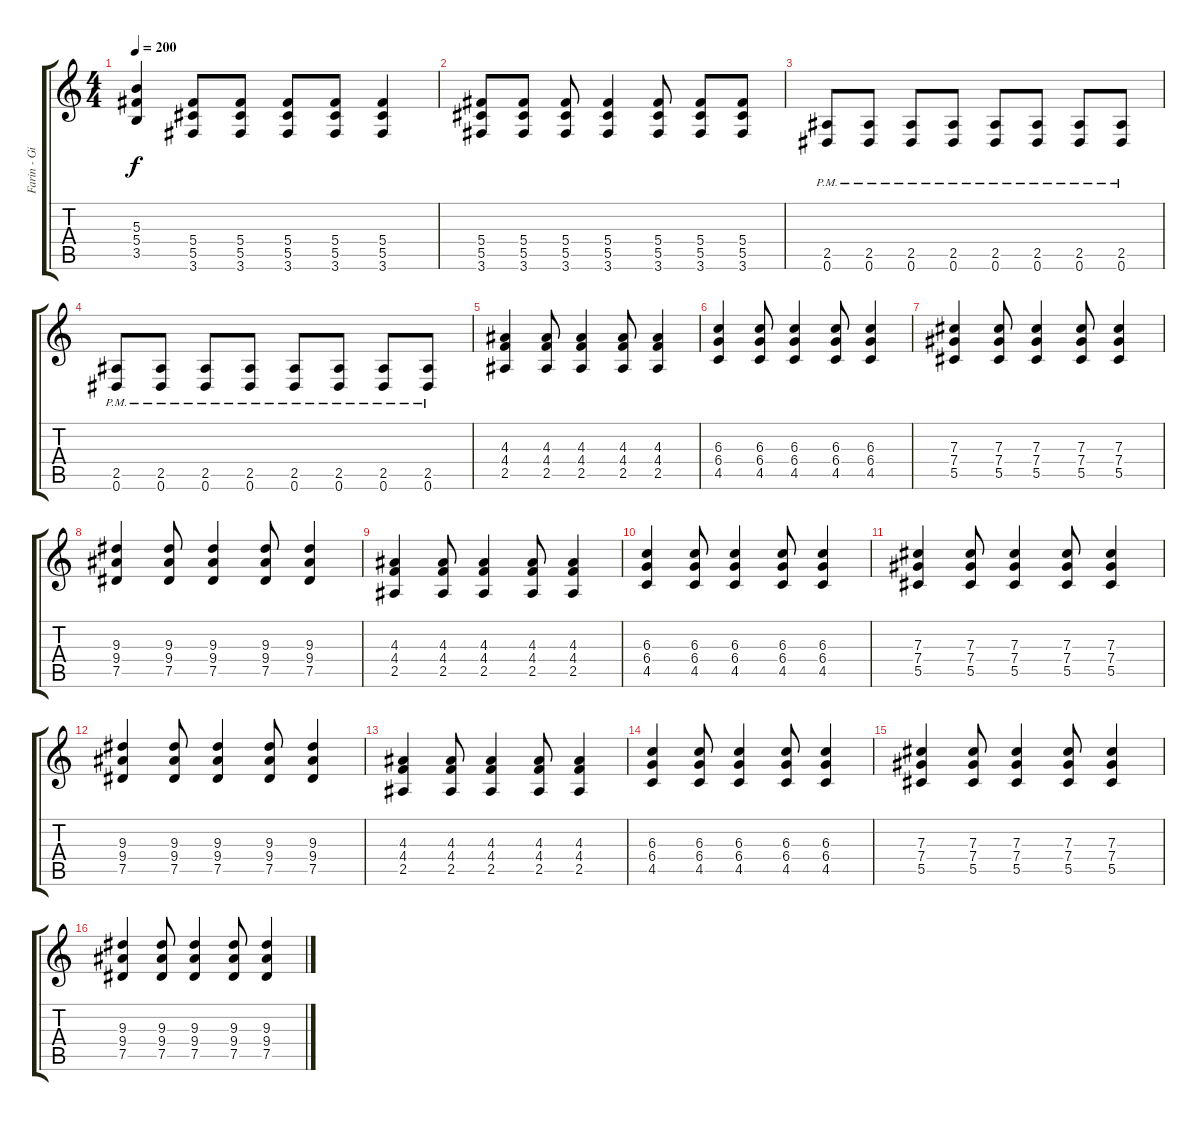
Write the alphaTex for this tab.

\track ("Farin - Gitarre" "Farin - Gi") {instrument overdrivenguitar}
\staff {score tabs}
\tuning (Eb4 Bb3 Gb3 Db3 Ab2 Eb2) {hide}
\ts (4 4)
\tempo 200
\clef g2
\ks c
(5.3{t} 5.4{t} 3.5{t}).4{dy f} (5.4 5.5 3.6).8 (5.4 5.5 3.6).8 (5.4 5.5 3.6).8 (5.4 5.5 3.6).8 (5.4 5.5 3.6).4 |
(5.4 5.5 3.6).8 (5.4 5.5 3.6).8 (5.4 5.5 3.6).8 (5.4 5.5 3.6).4 (5.4 5.5 3.6).8 (5.4 5.5 3.6).8 (5.4 5.5 3.6).8 |
(2.5{pm} 0.6{pm}).8 (2.5{pm} 0.6{pm}).8 (2.5{pm} 0.6{pm}).8 (2.5{pm} 0.6{pm}).8 (2.5{pm} 0.6{pm}).8 (2.5{pm} 0.6{pm}).8 (2.5{pm} 0.6{pm}).8 (2.5{pm} 0.6{pm}).8 |
(2.5{pm} 0.6{pm}).8 (2.5{pm} 0.6{pm}).8 (2.5{pm} 0.6{pm}).8 (2.5{pm} 0.6{pm}).8 (2.5{pm} 0.6{pm}).8 (2.5{pm} 0.6{pm}).8 (2.5{pm} 0.6{pm}).8 (2.5{pm} 0.6{pm}).8 |
(4.3 4.4 2.5).4 (4.3 4.4 2.5).8 (4.3 4.4 2.5).4 (4.3 4.4 2.5).8 (4.3 4.4 2.5).4 |
(6.3 6.4 4.5).4 (6.3 6.4 4.5).8 (6.3 6.4 4.5).4 (6.3 6.4 4.5).8 (6.3 6.4 4.5).4 |
(7.3 7.4 5.5).4 (7.3 7.4 5.5).8 (7.3 7.4 5.5).4 (7.3 7.4 5.5).8 (7.3 7.4 5.5).4 |
(9.3 9.4 7.5).4 (9.3 9.4 7.5).8 (9.3 9.4 7.5).4 (9.3 9.4 7.5).8 (9.3 9.4 7.5).4 |
(4.3 4.4 2.5).4 (4.3 4.4 2.5).8 (4.3 4.4 2.5).4 (4.3 4.4 2.5).8 (4.3 4.4 2.5).4 |
(6.3 6.4 4.5).4 (6.3 6.4 4.5).8 (6.3 6.4 4.5).4 (6.3 6.4 4.5).8 (6.3 6.4 4.5).4 |
(7.3 7.4 5.5).4 (7.3 7.4 5.5).8 (7.3 7.4 5.5).4 (7.3 7.4 5.5).8 (7.3 7.4 5.5).4 |
(9.3 9.4 7.5).4 (9.3 9.4 7.5).8 (9.3 9.4 7.5).4 (9.3 9.4 7.5).8 (9.3 9.4 7.5).4 |
(4.3 4.4 2.5).4 (4.3 4.4 2.5).8 (4.3 4.4 2.5).4 (4.3 4.4 2.5).8 (4.3 4.4 2.5).4 |
(6.3 6.4 4.5).4 (6.3 6.4 4.5).8 (6.3 6.4 4.5).4 (6.3 6.4 4.5).8 (6.3 6.4 4.5).4 |
(7.3 7.4 5.5).4 (7.3 7.4 5.5).8 (7.3 7.4 5.5).4 (7.3 7.4 5.5).8 (7.3 7.4 5.5).4 |
(9.3 9.4 7.5).4 (9.3 9.4 7.5).8 (9.3 9.4 7.5).4 (9.3 9.4 7.5).8 (9.3 9.4 7.5).4
